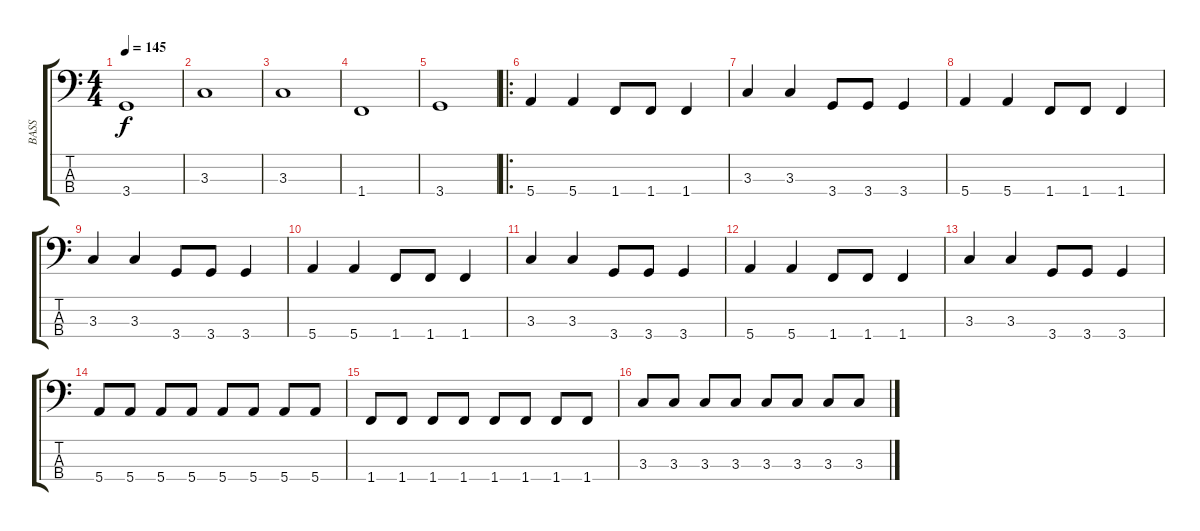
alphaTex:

\track ("BASS" "BASS") {instrument electricbassfinger}
\staff {score tabs}
\tuning (G2 D2 A1 E1) {hide}
\ts (4 4)
\tempo 145
\clef f4
\ks c
3.4.1{dy f} |
3.3.1 |
3.3.1 |
1.4.1 |
3.4.1 |
\ro
5.4.4 5.4.4 1.4.8 1.4.8 1.4.4 |
3.3.4 3.3.4 3.4.8 3.4.8 3.4.4 |
5.4.4 5.4.4 1.4.8 1.4.8 1.4.4 |
3.3.4 3.3.4 3.4.8 3.4.8 3.4.4 |
5.4.4 5.4.4 1.4.8 1.4.8 1.4.4 |
3.3.4 3.3.4 3.4.8 3.4.8 3.4.4 |
5.4.4 5.4.4 1.4.8 1.4.8 1.4.4 |
3.3.4 3.3.4 3.4.8 3.4.8 3.4.4 |
5.4.8 5.4.8 5.4.8 5.4.8 5.4.8 5.4.8 5.4.8 5.4.8 |
1.4.8 1.4.8 1.4.8 1.4.8 1.4.8 1.4.8 1.4.8 1.4.8 |
3.3.8 3.3.8 3.3.8 3.3.8 3.3.8 3.3.8 3.3.8 3.3.8
